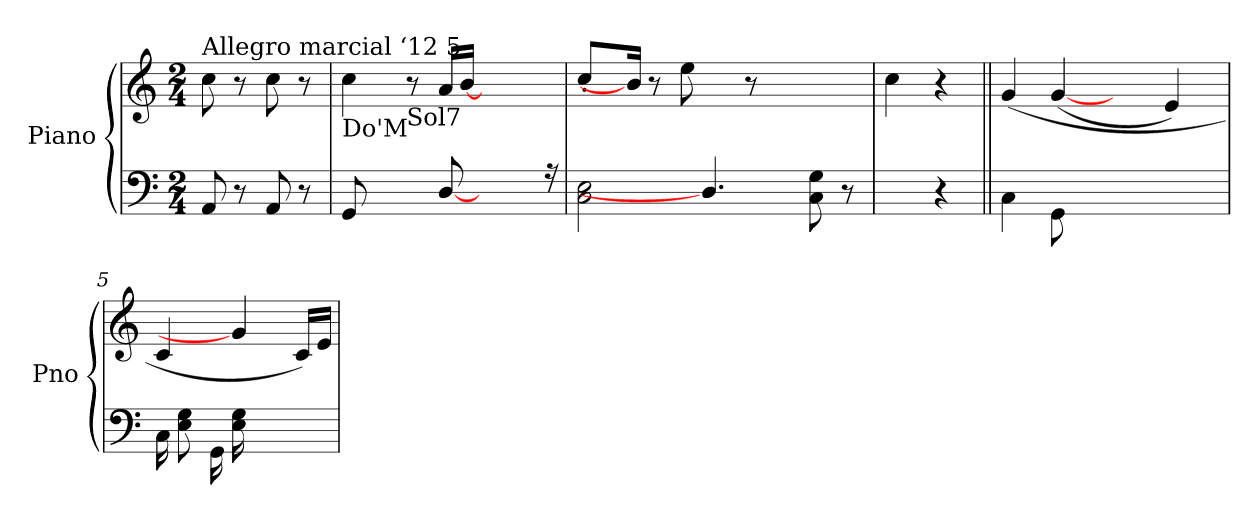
**kern	**kern
*part1	*part1
*staff2	*staff1
*I"Piano	*
*I'Pno	*
*clefF4	*clefG2
*M2/4	*M2/4
=	=
!	!LO:TX:a:t=Allegro marcial ‘12 5
8AA/	(<8cc\
8r	8r
8AA/	8cc\
8r	8r
=1	=1
!	!LO:TX:b:t=Do'M
8GG/	4cc\
4ryy	.
!	!LO:TX:b:t=Sol7
.	8r
[8D/	16a/LL
.	[16b/JJ
4.ryy	4..ryy
16rA	.
=2	=2
2C\ 2E\	4cc'<\
.	16b/JJ]
.	8r
.	8ee\
4.D/]	.
.	16ryy
.	8r
.	4.ryy
8C\ 8G\	.
8r	.
=3	=3
4ryy	4cc\
4r	4r
=4||	=4||
4C\	(>4g/
8GG\	(>[4g/
2ryy	.
.	4ryy
.	4e/)
8ryy	.
=5	=5
16C\LL	4c/
8E\ 8G\J	.
16GG\LL	.
16E\ 16G\JJ	4g/]
4ryy	.
.	16c/LL)
16ryy	16e/JJ
=	=
*-	*-
